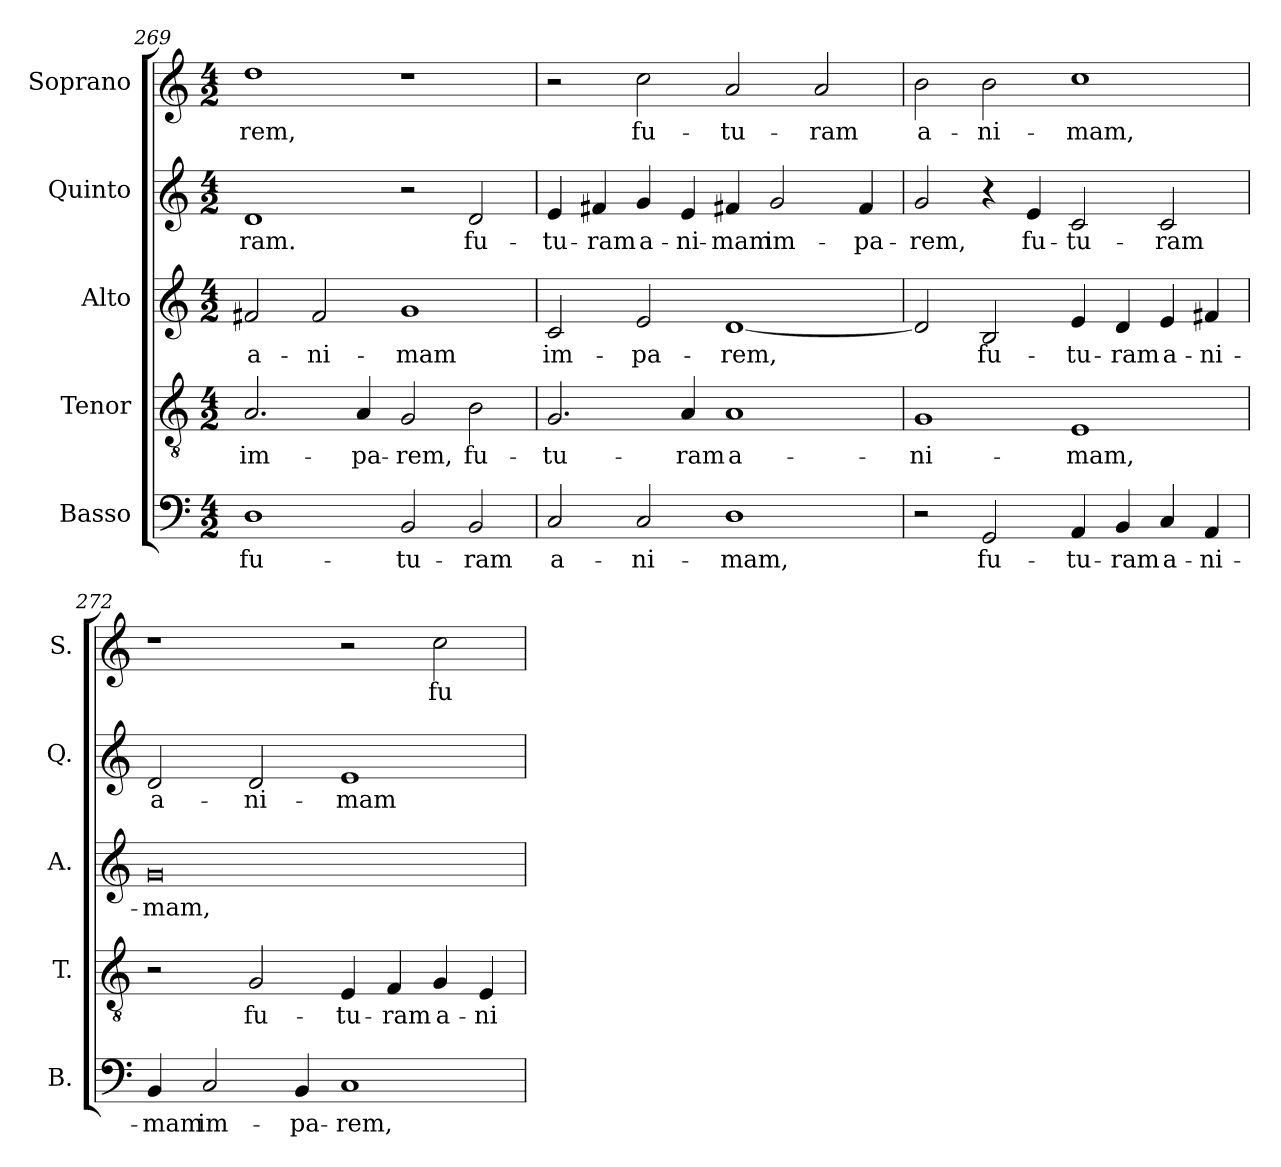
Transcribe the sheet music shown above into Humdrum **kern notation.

**kern	**text	**kern	**text	**kern	**text	**kern	**text	**kern	**text
*part5	*part5	*part4	*part4	*part3	*part3	*part2	*part2	*part1	*part1
*staff5	*staff5	*staff4	*staff4	*staff3	*staff3	*staff2	*staff2	*staff1	*staff1
*I"Basso	*	*I"Tenor	*	*I"Alto	*	*I"Quinto	*	*I"Soprano	*
*I'B.	*	*I'T.	*	*I'A.	*	*I'Q.	*	*I'S.	*
*clefF4	*	*clefGv2	*	*clefG2	*	*clefG2	*	*clefG2	*
*	*	*ITrd7c12	*	*	*	*	*	*	*
*k[]	*	*k[]	*	*k[]	*	*k[]	*	*k[]	*
*C:	*	*C:	*	*C:	*	*C:	*	*C:	*
*M4/2	*	*M4/2	*	*M4/2	*	*M4/2	*	*M4/2	*
=269	=269	=269	=269	=269	=269	=269	=269	=269	=269
!	!LO:LY:b:color=#000000	!	!	!	!	!	!	!	!
!	!	!	!LO:LY:b:color=#000000	!	!	!	!	!	!
!	!	!	!	!	!LO:LY:b:color=#000000	!	!	!	!
!	!	!	!	!	!	!	!LO:LY:b:color=#000000	!	!
!	!	!	!	!	!	!	!	!	!LO:LY:b:color=#000000
1Di	fu-	2.AAi/	im-	2f#Xi/	a-	1di	-ram.	1ddi	-rem,
!	!	!	!	!	!LO:LY:b:color=#000000	!	!	!	!
.	.	.	.	2f#i/	-ni-	.	.	.	.
!	!	!	!LO:LY:b:color=#000000	!	!	!	!	!	!
.	.	4AAi/	-pa-	.	.	.	.	.	.
!	!LO:LY:b:color=#000000	!	!	!	!	!	!	!	!
!	!	!	!LO:LY:b:color=#000000	!	!	!	!	!	!
!	!	!	!	!	!LO:LY:b:color=#000000	!	!	!	!
2BBi/	-tu-	2GGi/	-rem,	1gi	-mam	2r	.	1r	.
!	!LO:LY:b:color=#000000	!	!	!	!	!	!	!	!
!	!	!	!LO:LY:b:color=#000000	!	!	!	!	!	!
!	!	!	!	!	!	!	!LO:LY:b:color=#000000	!	!
2BBi/	-ram	2BBi\	fu-	.	.	2di/	fu-	.	.
!!LO:PB:g=z
=270	=270	=270	=270	=270	=270	=270	=270	=270	=270
!	!LO:LY:b:color=#000000	!	!	!	!	!	!	!	!
!	!	!	!LO:LY:b:color=#000000	!	!	!	!	!	!
!	!	!	!	!	!LO:LY:b:color=#000000	!	!	!	!
!	!	!	!	!	!	!	!LO:LY:b:color=#000000	!	!
2Ci/	a-	2.GGi/	-tu-	2ci/	im-	4ei/	-tu-	2r	.
!	!	!	!	!	!	!	!LO:LY:b:color=#000000	!	!
.	.	.	.	.	.	4f#Xi/	-ram	.	.
!	!LO:LY:b:color=#000000	!	!	!	!	!	!	!	!
!	!	!	!	!	!LO:LY:b:color=#000000	!	!	!	!
!	!	!	!	!	!	!	!LO:LY:b:color=#000000	!	!
!	!	!	!	!	!	!	!	!	!LO:LY:b:color=#000000
2Ci/	-ni-	.	.	2ei/	-pa-	4gi/	a-	2cci\	fu-
!	!	!	!LO:LY:b:color=#000000	!	!	!	!	!	!
!	!	!	!	!	!	!	!LO:LY:b:color=#000000	!	!
.	.	4AAi/	-ram	.	.	4ei/	-ni-	.	.
!	!LO:LY:b:color=#000000	!	!	!	!	!	!	!	!
!	!	!	!LO:LY:b:color=#000000	!	!	!	!	!	!
!	!	!	!	!	!LO:LY:b:color=#000000	!	!	!	!
!	!	!	!	!	!	!	!LO:LY:b:color=#000000	!	!
!	!	!	!	!	!	!	!	!	!LO:LY:b:color=#000000
1Di	-mam,	1AAi	a-	[1di	-rem,	4f#Xi/	-mam	2ai/	-tu-
!	!	!	!	!	!	!	!LO:LY:b:color=#000000	!	!
.	.	.	.	.	.	2gi/	im-	.	.
!	!	!	!	!	!	!	!	!	!LO:LY:b:color=#000000
.	.	.	.	.	.	.	.	2ai/	-ram
!	!	!	!	!	!	!	!LO:LY:b:color=#000000	!	!
.	.	.	.	.	.	4f#i/	-pa-	.	.
=271	=271	=271	=271	=271	=271	=271	=271	=271	=271
!	!	!	!LO:LY:b:color=#000000	!	!	!	!	!	!
!	!	!	!	!	!	!	!LO:LY:b:color=#000000	!	!
!	!	!	!	!	!	!	!	!	!LO:LY:b:color=#000000
2r	.	1GGi	-ni-	2di/]	.	2gi/	-rem,	2bi\	a-
!	!LO:LY:b:color=#000000	!	!	!	!	!	!	!	!
!	!	!	!	!	!LO:LY:b:color=#000000	!	!	!	!
!	!	!	!	!	!	!	!	!	!LO:LY:b:color=#000000
2GGi/	fu-	.	.	2Bi/	fu-	4r	.	2bi\	-ni-
!	!	!	!	!	!	!	!LO:LY:b:color=#000000	!	!
.	.	.	.	.	.	4ei/	fu-	.	.
!	!LO:LY:b:color=#000000	!	!	!	!	!	!	!	!
!	!	!	!LO:LY:b:color=#000000	!	!	!	!	!	!
!	!	!	!	!	!LO:LY:b:color=#000000	!	!	!	!
!	!	!	!	!	!	!	!LO:LY:b:color=#000000	!	!
!	!	!	!	!	!	!	!	!	!LO:LY:b:color=#000000
4AAi/	-tu-	1EEi	-mam,	4ei/	-tu-	2ci/	-tu-	1cci	-mam,
!	!LO:LY:b:color=#000000	!	!	!	!	!	!	!	!
!	!	!	!	!	!LO:LY:b:color=#000000	!	!	!	!
4BBi/	-ram	.	.	4di/	-ram	.	.	.	.
!	!LO:LY:b:color=#000000	!	!	!	!	!	!	!	!
!	!	!	!	!	!LO:LY:b:color=#000000	!	!	!	!
!	!	!	!	!	!	!	!LO:LY:b:color=#000000	!	!
4Ci/	a-	.	.	4ei/	a-	2ci/	-ram	.	.
!	!LO:LY:b:color=#000000	!	!	!	!	!	!	!	!
!	!	!	!	!	!LO:LY:b:color=#000000	!	!	!	!
4AAi/	-ni-	.	.	4f#Xi/	-ni-	.	.	.	.
=272	=272	=272	=272	=272	=272	=272	=272	=272	=272
!	!LO:LY:b:color=#000000	!	!	!	!	!	!	!	!
!	!	!	!	!	!LO:LY:b:color=#000000	!	!	!	!
!	!	!	!	!	!	!	!LO:LY:b:color=#000000	!	!
4BBi/	-mam	2r	.	0gi	-mam,	2di/	a-	1r	.
!	!LO:LY:b:color=#000000	!	!	!	!	!	!	!	!
2Ci/	im-	.	.	.	.	.	.	.	.
!	!	!	!LO:LY:b:color=#000000	!	!	!	!	!	!
!	!	!	!	!	!	!	!LO:LY:b:color=#000000	!	!
.	.	2GGi/	fu-	.	.	2di/	-ni-	.	.
!	!LO:LY:b:color=#000000	!	!	!	!	!	!	!	!
4BBi/	-pa-	.	.	.	.	.	.	.	.
!	!LO:LY:b:color=#000000	!	!	!	!	!	!	!	!
!	!	!	!LO:LY:b:color=#000000	!	!	!	!	!	!
!	!	!	!	!	!	!	!LO:LY:b:color=#000000	!	!
1Ci	-rem,	4EEi/	-tu-	.	.	1ei	-mam	2r	.
!	!	!	!LO:LY:b:color=#000000	!	!	!	!	!	!
.	.	4FFi/	-ram	.	.	.	.	.	.
!	!	!	!LO:LY:b:color=#000000	!	!	!	!	!	!
!	!	!	!	!	!	!	!	!	!LO:LY:b:color=#000000
.	.	4GGi/	a-	.	.	.	.	2cci\	fu-
!	!	!	!LO:LY:b:color=#000000	!	!	!	!	!	!
.	.	4EEi/	-ni-	.	.	.	.	.	.
=	=	=	=	=	=	=	=	=	=
*-	*-	*-	*-	*-	*-	*-	*-	*-	*-
